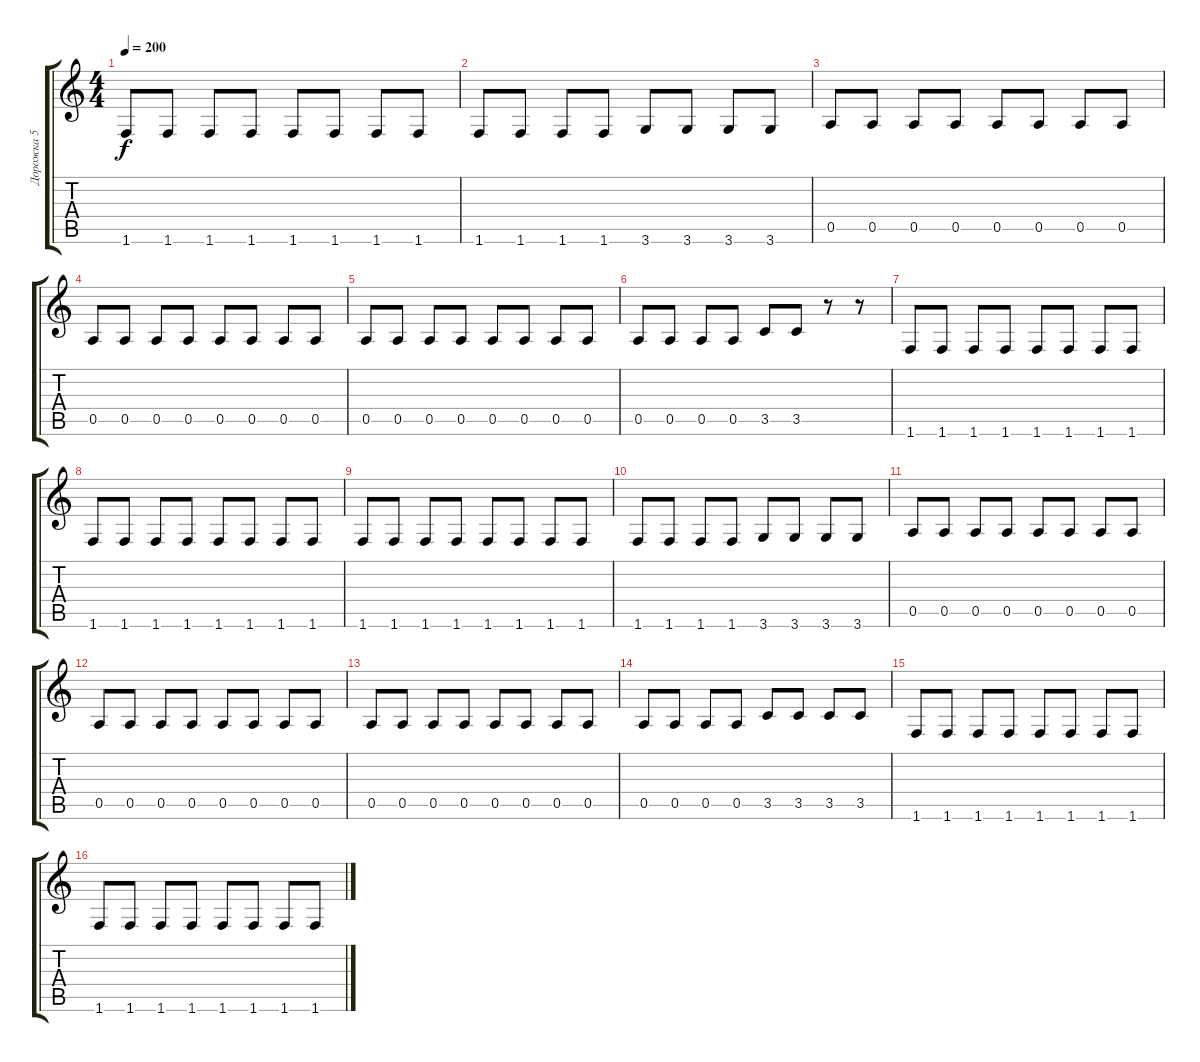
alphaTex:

\track ("Дорожка 5" "Дорожка 5") {instrument distortionguitar}
\staff {score tabs}
\tuning (E4 B3 G3 D3 A2 E2) {hide}
\ts (4 4)
\tempo 200
\clef g2
\ks c
1.6.8{dy f} 1.6.8 1.6.8 1.6.8 1.6.8 1.6.8 1.6.8 1.6.8 |
1.6.8 1.6.8 1.6.8 1.6.8 3.6.8 3.6.8 3.6.8 3.6.8 |
0.5.8 0.5.8 0.5.8 0.5.8 0.5.8 0.5.8 0.5.8 0.5.8 |
0.5.8 0.5.8 0.5.8 0.5.8 0.5.8 0.5.8 0.5.8 0.5.8 |
0.5.8 0.5.8 0.5.8 0.5.8 0.5.8 0.5.8 0.5.8 0.5.8 |
0.5.8 0.5.8 0.5.8 0.5.8 3.5.8 3.5.8 r.8 r.8 |
1.6.8 1.6.8 1.6.8 1.6.8 1.6.8 1.6.8 1.6.8 1.6.8 |
1.6.8 1.6.8 1.6.8 1.6.8 1.6.8 1.6.8 1.6.8 1.6.8 |
1.6.8 1.6.8 1.6.8 1.6.8 1.6.8 1.6.8 1.6.8 1.6.8 |
1.6.8 1.6.8 1.6.8 1.6.8 3.6.8 3.6.8 3.6.8 3.6.8 |
0.5.8 0.5.8 0.5.8 0.5.8 0.5.8 0.5.8 0.5.8 0.5.8 |
0.5.8 0.5.8 0.5.8 0.5.8 0.5.8 0.5.8 0.5.8 0.5.8 |
0.5.8 0.5.8 0.5.8 0.5.8 0.5.8 0.5.8 0.5.8 0.5.8 |
0.5.8 0.5.8 0.5.8 0.5.8 3.5.8 3.5.8 3.5.8 3.5.8 |
1.6.8 1.6.8 1.6.8 1.6.8 1.6.8 1.6.8 1.6.8 1.6.8 |
1.6.8 1.6.8 1.6.8 1.6.8 1.6.8 1.6.8 1.6.8 1.6.8
